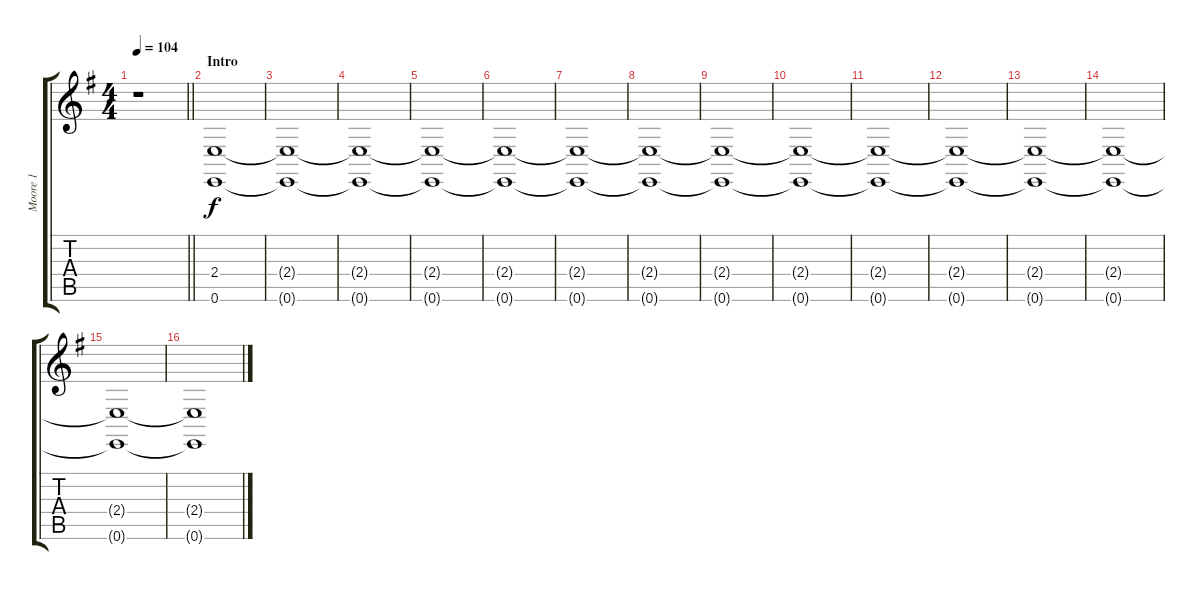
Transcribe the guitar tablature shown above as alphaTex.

\track ("Moore 1" "Moore 1") {instrument stringensemble1}
\staff {score tabs}
\tuning (E4 B3 G3 D3 A2 E2) {hide}
\ts (4 4)
\tempo 104
\clef g2
\barLineRight lightlight
\ks eminor
r.1{dy f instrument stringensemble1} |
\section ("" "Intro")
(2.4 0.6).1 |
(2.4{t} 0.6{t}).1 |
(2.4{t} 0.6{t}).1 |
(2.4{t} 0.6{t}).1 |
(2.4{t} 0.6{t}).1 |
(2.4{t} 0.6{t}).1 |
(2.4{t} 0.6{t}).1 |
(2.4{t} 0.6{t}).1 |
(2.4{t} 0.6{t}).1 |
(2.4{t} 0.6{t}).1 |
(2.4{t} 0.6{t}).1 |
(2.4{t} 0.6{t}).1 |
(2.4{t} 0.6{t}).1 |
(2.4{t} 0.6{t}).1 |
(2.4{t} 0.6{t}).1
